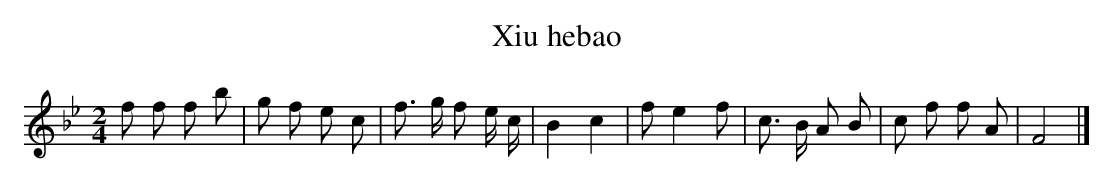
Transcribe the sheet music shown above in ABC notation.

X:1
T: Xiu hebao
L: 1/8
M: 2/4
K: Bb
f f f b [I:setbarnb 1]|
g f e c |
f> g f e/ c/ |
B2c2 |
fe2f |
c> B A B |
c f f A |
F4 |]
